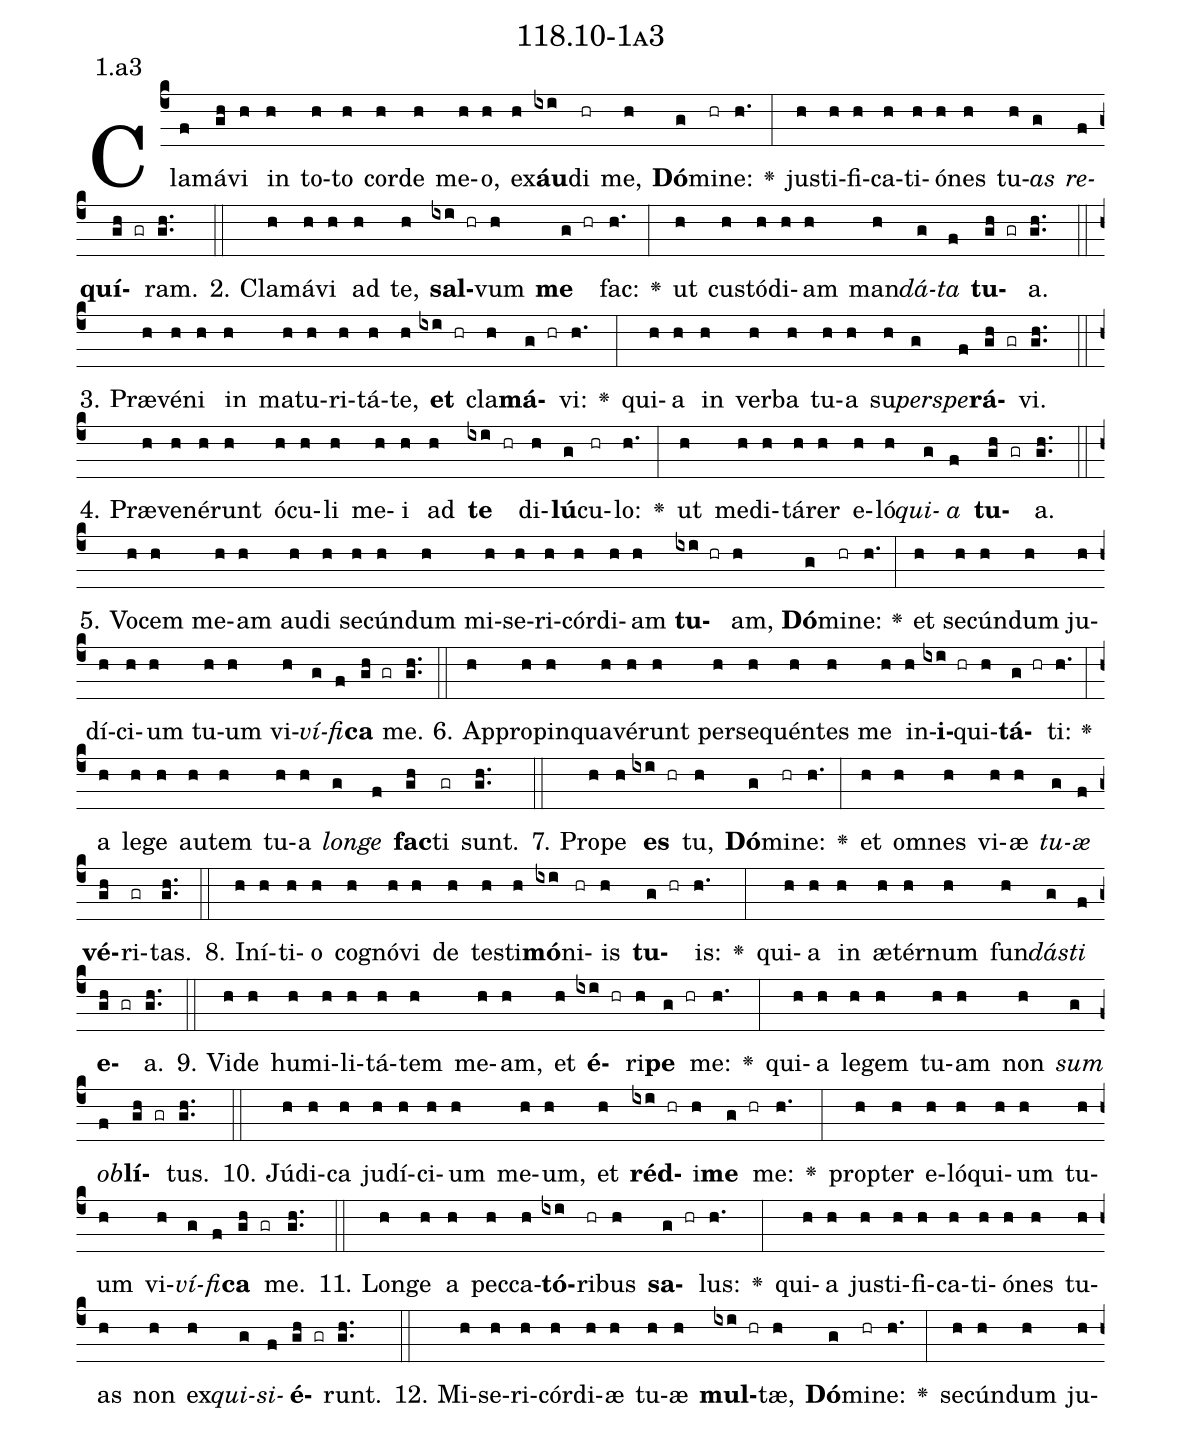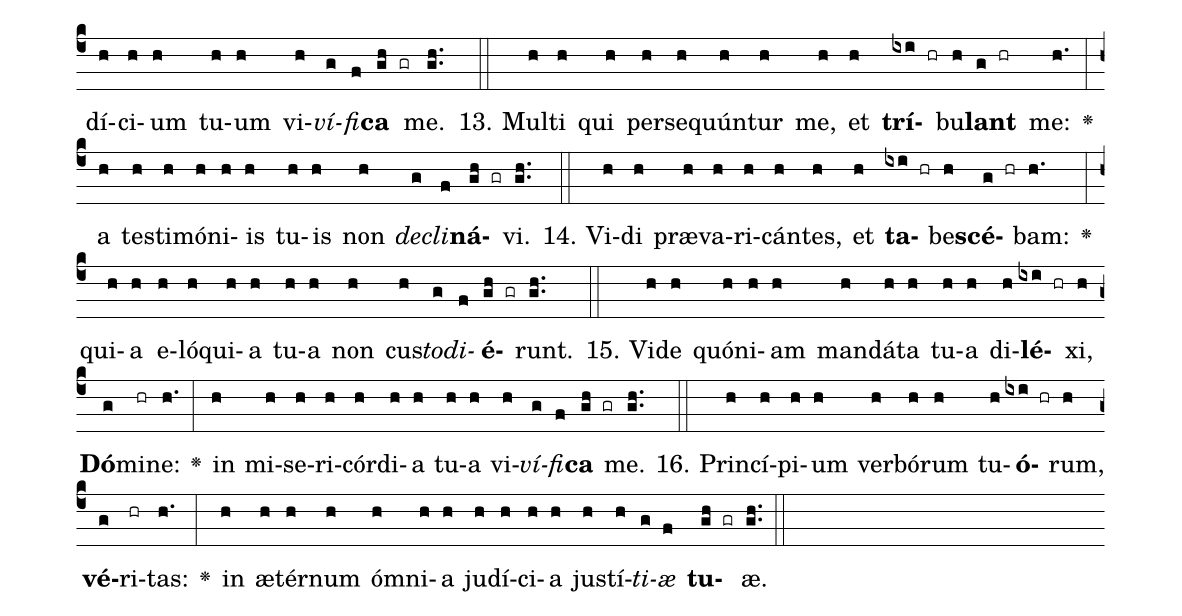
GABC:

name: 118.10-1a3;
annotation: 1.a3;
%%
(c4)Cla(f)má(gh)vi(h) in(h) to(h)to(h) cor(h)de(h) me(h)o,(h) ex(h)<b>áu</b>(ixi)di(hr) me,(h) <b>Dó</b>(g)mi(hr)ne:(h.) <v>\greheightstar</v>(:) jus(h)ti(h)fi(h)ca(h)ti(h)ó(h)nes(h) tu(h)<i>as</i>(g) <i>re</i>(f)<b>quí</b>(gh gr)ram.(gh..) (::)
2. Cla(h)má(h)vi(h) ad(h) te,(h) <b>sal</b>(ixi hr)vum(h) <b>me</b>(g hr) fac:(h.) <v>\greheightstar</v>(:) ut(h) cus(h)tó(h)di(h)am(h) man(h)<i>dá</i>(g)<i>ta</i>(f) <b>tu</b>(gh gr)a.(gh..) (::)
3. Præ(h)vé(h)ni(h) in(h) ma(h)tu(h)ri(h)tá(h)te,(h) <b>et</b>(ixi hr) cla(h)<b>má</b>(g hr)vi:(h.) <v>\greheightstar</v>(:) qui(h)a(h) in(h) ver(h)ba(h) tu(h)a(h) su(h)<i>per</i>(g)<i>spe</i>(f)<b>rá</b>(gh gr)vi.(gh..) (::)
4. Præ(h)ve(h)né(h)runt(h) ó(h)cu(h)li(h) me(h)i(h) ad(h) <b>te</b>(ixi hr) di(h)<b>lú</b>(g)cu(hr)lo:(h.) <v>\greheightstar</v>(:) ut(h) me(h)di(h)tá(h)rer(h) e(h)ló(h)<i>qui</i>(g)<i>a</i>(f) <b>tu</b>(gh gr)a.(gh..) (::)
5. Vo(h)cem(h) me(h)am(h) au(h)di(h) se(h)cún(h)dum(h) mi(h)se(h)ri(h)cór(h)di(h)am(h) <b>tu</b>(ixi hr)am,(h) <b>Dó</b>(g)mi(hr)ne:(h.) <v>\greheightstar</v>(:) et(h) se(h)cún(h)dum(h) ju(h)dí(h)ci(h)um(h) tu(h)um(h) vi(h)<i>ví</i>(g)<i>fi</i>(f)<b>ca</b>(gh gr) me.(gh..) (::)
6. Ap(h)pro(h)pin(h)qua(h)vé(h)runt(h) per(h)se(h)quén(h)tes(h) me(h) in(h)<b>i</b>(ixi hr)qui(h)<b>tá</b>(g hr)ti:(h.) <v>\greheightstar</v>(:) a(h) le(h)ge(h) au(h)tem(h) tu(h)a(h) <i>lon</i>(g)<i>ge</i>(f) <b>fac</b>(gh)ti(gr) sunt.(gh..) (::)
7. Pro(h)pe(h) <b>es</b>(ixi hr) tu,(h) <b>Dó</b>(g)mi(hr)ne:(h.) <v>\greheightstar</v>(:) et(h) om(h)nes(h) vi(h)æ(h) <i>tu</i>(g)<i>æ</i>(f) <b>vé</b>(gh)ri(gr)tas.(gh..) (::)
8. In(h)í(h)ti(h)o(h) co(h)gnó(h)vi(h) de(h) tes(h)ti(h)<b>mó</b>(ixi)ni(hr)is(h) <b>tu</b>(g hr)is:(h.) <v>\greheightstar</v>(:) qui(h)a(h) in(h) æ(h)tér(h)num(h) fun(h)<i>dás</i>(g)<i>ti</i>(f) <b>e</b>(gh gr)a.(gh..) (::)
9. Vi(h)de(h) hu(h)mi(h)li(h)tá(h)tem(h) me(h)am,(h) et(h) <b>é</b>(ixi hr)ri(h)<b>pe</b>(g hr) me:(h.) <v>\greheightstar</v>(:) qui(h)a(h) le(h)gem(h) tu(h)am(h) non(h) <i>sum</i>(g) <i>ob</i>(f)<b>lí</b>(gh gr)tus.(gh..) (::)
10. Jú(h)di(h)ca(h) ju(h)dí(h)ci(h)um(h) me(h)um,(h) et(h) <b>réd</b>(ixi hr)i(h)<b>me</b>(g hr) me:(h.) <v>\greheightstar</v>(:) prop(h)ter(h) e(h)ló(h)qui(h)um(h) tu(h)um(h) vi(h)<i>ví</i>(g)<i>fi</i>(f)<b>ca</b>(gh gr) me.(gh..) (::)
11. Lon(h)ge(h) a(h) pec(h)ca(h)<b>tó</b>(ixi)ri(hr)bus(h) <b>sa</b>(g hr)lus:(h.) <v>\greheightstar</v>(:) qui(h)a(h) jus(h)ti(h)fi(h)ca(h)ti(h)ó(h)nes(h) tu(h)as(h) non(h) ex(h)<i>qui</i>(g)<i>si</i>(f)<b>é</b>(gh gr)runt.(gh..) (::)
12. Mi(h)se(h)ri(h)cór(h)di(h)æ(h) tu(h)æ(h) <b>mul</b>(ixi hr)tæ,(h) <b>Dó</b>(g)mi(hr)ne:(h.) <v>\greheightstar</v>(:) se(h)cún(h)dum(h) ju(h)dí(h)ci(h)um(h) tu(h)um(h) vi(h)<i>ví</i>(g)<i>fi</i>(f)<b>ca</b>(gh gr) me.(gh..) (::)
13. Mul(h)ti(h) qui(h) per(h)se(h)quún(h)tur(h) me,(h) et(h) <b>trí</b>(ixi hr)bu(h)<b>lant</b>(g hr) me:(h.) <v>\greheightstar</v>(:) a(h) tes(h)ti(h)mó(h)ni(h)is(h) tu(h)is(h) non(h) <i>de</i>(g)<i>cli</i>(f)<b>ná</b>(gh gr)vi.(gh..) (::)
14. Vi(h)di(h) præ(h)va(h)ri(h)cán(h)tes,(h) et(h) <b>ta</b>(ixi hr)be(h)<b>scé</b>(g hr)bam:(h.) <v>\greheightstar</v>(:) qui(h)a(h) e(h)ló(h)qui(h)a(h) tu(h)a(h) non(h) cus(h)<i>to</i>(g)<i>di</i>(f)<b>é</b>(gh gr)runt.(gh..) (::)
15. Vi(h)de(h) quón(h)i(h)am(h) man(h)dá(h)ta(h) tu(h)a(h) di(h)<b>lé</b>(ixi hr)xi,(h) <b>Dó</b>(g)mi(hr)ne:(h.) <v>\greheightstar</v>(:) in(h) mi(h)se(h)ri(h)cór(h)di(h)a(h) tu(h)a(h) vi(h)<i>ví</i>(g)<i>fi</i>(f)<b>ca</b>(gh gr) me.(gh..) (::)
16. Prin(h)cí(h)pi(h)um(h) ver(h)bó(h)rum(h) tu(h)<b>ó</b>(ixi hr)rum,(h) <b>vé</b>(g)ri(hr)tas:(h.) <v>\greheightstar</v>(:) in(h) æ(h)tér(h)num(h) óm(h)ni(h)a(h) ju(h)dí(h)ci(h)a(h) jus(h)tí(h)<i>ti</i>(g)<i>æ</i>(f) <b>tu</b>(gh gr)æ.(gh..) (::)
